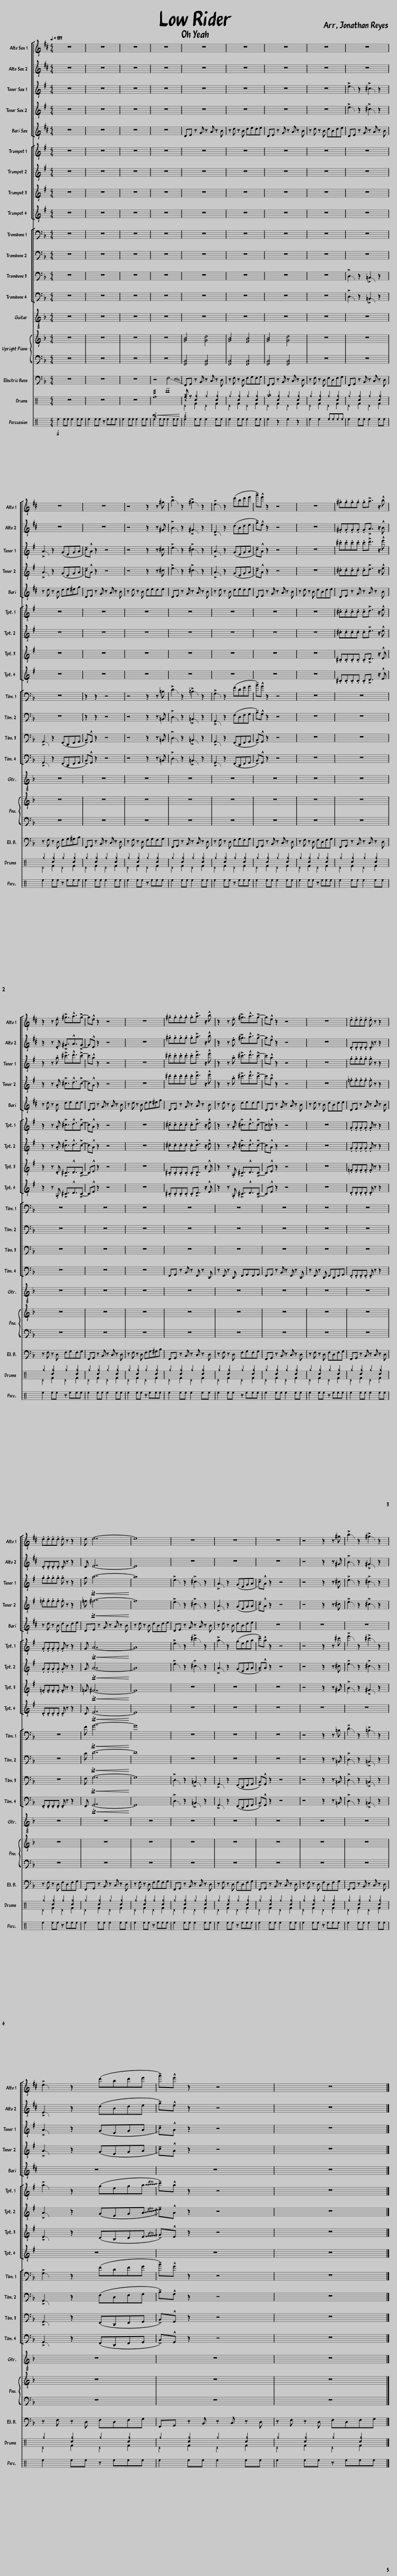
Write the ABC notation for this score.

X:1
%%score [ 1 2 3 4 5 ] [ 6 7 8 9 ] [ 10 11 12 13 ] { 14 | 15 } 16 ( 17 18 ) 19
L:1/8
Q:1/4=139
M:4/4
I:linebreak $
K:F
V:1 treble transpose=-9
V:2 treble transpose=-9
V:3 treble transpose=-14
V:4 treble transpose=-14
V:5 treble transpose=-21
V:6 treble transpose=-2
V:7 treble transpose=-2
V:8 treble transpose=-2
V:9 treble transpose=-2
V:10 bass
V:11 bass
V:12 bass
V:13 bass
V:14 treble
V:15 bass
V:16 bass transpose=-12
V:17 perc
K:none
V:18 perc
K:none
V:19 perc
K:none
V:1
[K:D] z8 | z8 | z8 | z8 | z8 | %5
 z8 | z8 | z8 | z8 |$ z8 | %10
 z8 | z4 z2 z ^g | !>!b2 z2 !>!^g2 z2 | !>!e2 z2 (d'bd'e' | !tenuto!g')!^!e' z2 z4 | %15
 z8 | .^g.g.g.g .g!>!a3/2 z/ !^!b |$ z2 z .e !>!^g3/2!^!a3/2!>!g- | g!^!e z2 z4 | z8 | %20
 .^g.g.g.g .g!>!a3/2 z/ !^!b | z2 z .e !>!^g3/2!^!a3/2!>!g- | g!^!e z2 z4 | z8 | .d.d.d.d .d z z2 |$ %25
 .d.d.d.d .d z z2 | d e7- | e8 | z8 | z8 | %30
 z8 | z4 z2 z ^g | !>!b2 z2 !>!^g2 z2 |$ !>!e2 z2 (d'bd'e' | !tenuto!g')!^!e' z2 z4 | %35
 z8 |] %36
V:2
[K:D] z8 | z8 | z8 | z8 | z8 | %5
 z8 | z8 | z8 | z8 |$ z8 | %10
 z8 | z4 z2 z ^G | !>!B2 z2 !>!^G2 z2 | !>!E2 z2 (dBde | !tenuto!g)!^!e z2 z4 | %15
 z8 | .^G.G.G.G .G!>!A3/2 z/ !^!B |$ z2 z .E !>!^G3/2!^!A3/2!>!G- | G!^!E z2 z4 | z8 | %20
 .^g.g.g.g .g!>!a3/2 z/ !^!b | z2 z .e !>!^g3/2!^!a3/2!>!g- | g!^!e z2 z4 | z8 | .D.D.D.D .D z z2 |$ %25
 .D.D.D.D .D z z2 | D E7- | E8 | z8 | z8 | %30
 z8 | z4 z2 z ^G | !>!B2 z2 !>!^G2 z2 |$ !>!E2 z2 (dBde | !tenuto!g)!^!e z2 z4 | %35
 z8 |] %36
V:3
[K:G] z8 | z8 | z8 | z8 | z8 | %5
 z8 | z8 | z8 | !>!e2 z2 !>!^c2 z2 |$ !>!A2 z2 (GEGA | %10
 !tenuto!c)!^!A z2 z4 | z4 z2 z ^c | !>!e2 z2 !>!^c2 z2 | !>!A2 z2 (GEGA | !tenuto!c)!^!A z2 z4 | %15
 z8 | .^c'.c'.c'.c' .c'!>!d'3/2 z/ !^!e' |$ z2 z .a !>!^c'3/2!^!d'3/2!>!c'- | c'!^!a z2 z4 | z8 | %20
 .^c'.c'.c'.c' .c'!>!d'3/2 z/ !^!e' | z2 z .a !>!^c'3/2!^!d'3/2!>!c'- | c'!^!a z2 z4 | z8 | .g.g.g.g .g z z2 |$ %25
 .g.g.g.g .g z z2 | g!<(! a7-!<)! | a8 | !>!e2 z2 !>!^c2 z2 | !>!A2 z2 (GEGA | %30
 !tenuto!c)!^!A z2 z4 | z4 z2 z ^c | !>!e2 z2 !>!^c2 z2 |$ !>!A2 z2 (GEGA | !tenuto!c)!^!A z2 z4 | %35
 z8 |] %36
V:4
[K:G] z8 | z8 | z8 | z8 | z8 | %5
 z8 | z8 | z8 | !>!e2 z2 !>!^c2 z2 |$ !>!A2 z2 (GEGA | %10
 !tenuto!c)!^!A z2 z4 | z4 z2 z ^c | !>!e2 z2 !>!^c2 z2 | !>!A2 z2 (GEGA | !tenuto!c)!^!A z2 z4 | %15
 z8 | .^c.c.c.c .c!>!d3/2 z/ !^!e |$ z2 z .A !>!^c3/2!^!d3/2!>!c- | c!^!A z2 z4 | z8 | %20
 .^c'.c'.c'.c' .c'!>!d'3/2 z/ !^!e' | z2 z .a !>!^c'3/2!^!d'3/2!>!c'- | c'!^!a z2 z4 | z8 | .=f.f.f.f .f z z2 |$ %25
 .=f.f.f.f .f z z2 | =f!<(! ^f7-!<)! | f8 | !>!e2 z2 !>!^c2 z2 | !>!A2 z2 (GEGA | %30
 !tenuto!c)!^!A z2 z4 | z4 z2 z ^c | !>!e2 z2 !>!^c2 z2 |$ !>!A2 z2 (GEGA | !tenuto!c)!^!A z2 z4 | %35
 z8 |] %36
V:5
[K:D] z8 | z8 | z8 | z8 | DE z G z A z B | %5
 z d z B dede | DE z G z A z B | z d z B dBde | DE z G z A z B |$ z d z B de^eg | %10
 DE z G z A z B | z d z B dede | DE z G z A z B | z d z B dede | DE z G z A z B | %15
 z d z B dBde | DE z G z A z B |$ z d z B dede | DE z G z A z B | z d z B de^eg | %20
 DE z G z A z B | z d z B dede | DE z G z A z B | z d z B dBde | DE z G z A z B |$ %25
 z d z B dBde | DE z G z A z B | z d z B dBde | DE z G z A z B | z d z B dBde | %30
 z8 | z8 | z8 |$ z8 | z8 | %35
 z8 |] %36
V:6
[K:G] z8 | z8 | z8 | z8 | z8 | %5
 z8 | z8 | z8 | z8 |$ z8 | %10
 z8 | z8 | z8 | z8 | z8 | %15
 z8 | .^c.c.c.c .c!>!d3/2 z/ !^!e |$ z2 z .A !>!^c3/2!^!d3/2!>!c- | c!^!A z2 z4 | z8 | %20
 .^c.c.c.c .c!>!d3/2 z/ !^!e | z2 z .A !>!^c3/2!^!d3/2!>!c- | c!^!=c z2 z4 | z8 | .G.G.G.G .G z z2 |$ %25
 .G.G.G.G .G z z2 | G!<(! A7-!<)! | A8 | !>!e2 z2 !>!^c'2 z2 | !>!a2 z2 (gega | %30
 !tenuto!c')!^!a z2 z4 | z4 z2 z ^c' | !>!e'2 z2 !>!^c'2 z2 |$ !>!a2 z2 (geg!~(!a | !~)!!tenuto!c')!^!a z2 z4 | %35
 z8 |] %36
V:7
[K:G] z8 | z8 | z8 | z8 | z8 | %5
 z8 | z8 | z8 | z8 |$ z8 | %10
 z8 | z8 | z8 | z8 | z8 | %15
 z8 | .^c.c.c.c .c!>!d3/2 z/ !^!e |$ z2 z .A !>!^c3/2!^!d3/2!>!c- | c!^!A z2 z4 | z8 | %20
 .^c.c.c.c .c!>!d3/2 z/ !^!e | z2 z .A !>!^c3/2!^!d3/2!>!c- | c!^!A z2 z4 | z8 | .G.G.G.G .G z z2 |$ %25
 .G.G.G.G .G z z2 | G!<(! A7-!<)! | A8 | !>!e2 z2 !>!^c2 z2 | !>!A2 z2 (GEGA | %30
 !tenuto!A)!^!A z2 z4 | z4 z2 z ^c | !>!e2 z2 !>!^c2 z2 |$ !>!A2 z2 (GEG!~(!A | !~)!!tenuto!e)!^!A z2 z4 | %35
 z8 |] %36
V:8
[K:G] z8 | z8 | z8 | z8 | z8 | %5
 z8 | z8 | z8 | z8 |$ z8 | %10
 z8 | z8 | z8 | z8 | z8 | %15
 z8 | .^C.C.C.C .C!>!D3/2 z/ !^!E |$ z2 z .D !>!^C3/2!^!D3/2!>!C- | C!^!E z2 z4 | z8 | %20
 .^C.C.C.C .C!>!D3/2 z/ !^!E | z2 z .A, !>!^C3/2!^!D3/2!>!C- | C!^!E z2 z4 | z8 | .=F.F.F.F .F z z2 |$ %25
 .=F.F.F.F .F z z2 | =F!<(! ^F7-!<)! | F8 | z8 | z8 | %30
 z8 | z4 z2 z ^G | !>!B2 z2 !>!^G2 z2 |$ !>!E2 z2 (DB,D!~(!E | !~)!!tenuto!G)!^!E z2 z4 | %35
 z8 |] %36
V:9
[K:G] z8 | z8 | z8 | z8 | z8 | %5
 z8 | z8 | z8 | z8 |$ z8 | %10
 z8 | z8 | z8 | z8 | z8 | %15
 z8 | .^C.C.C.C .C!>!D3/2 z/ !^!E |$ z2 z .A, !>!^C3/2!^!D3/2!>!C- | C!^!E z2 z4 | z8 | %20
 .^C.C.C.C .C!>!D3/2 z/ !^!E | z2 z .A, !>!^C3/2!^!D3/2!>!C- | C!^!E z2 z4 | z8 | .D.D.D.D .D z z2 |$ %25
 .D.D.D.D .D z z2 | D!<(! E7-!<)! | E8 | z8 | z8 | %30
 z8 | z8 | z8 |$ z8 | z8 | %35
 z8 |] %36
V:10
 z8 | z8 | z8 | z8 | z8 | %5
 z8 | z8 | z8 | z8 |$ z8 | %10
 z2 z2 z4 | z4 z2 z =B, | !>!D2 z2 !>!=B,2 z2 | !>!G,2 z2 (FDFG | !tenuto!B)!^!G z2 z4 | %15
 z8 | z8 |$ z8 | z8 | z8 | %20
 z8 | z8 | z8 | z8 | z8 |$ %25
 z8 | F!<(! G7-!<)! | G8 | z8 | z8 | %30
 z8 | z4 z2 z =B, | !>!D2 z2 !>!=B,2 z2 |$ !>!G,2 z2 (FDFG | !tenuto!B)!^!G z2 z4 | %35
 z8 |] %36
V:11
 z8 | z8 | z8 | z8 | z8 | %5
 z8 | z8 | z8 | z8 |$ z8 | %10
 z2 z2 z4 | z4 z2 z =B,, | !>!D,2 z2 !>!=B,,2 z2 | !>!G,,2 z2 (F,D,F,G, | !tenuto!B,)!^!G, z2 z4 | %15
 z8 | z8 |$ z8 | z8 | z8 | %20
 z8 | z8 | z8 | z8 | z8 |$ %25
 z8 | C!<(! D7-!<)! | D8 | z8 | z8 | %30
 z8 | z4 z2 z =B,, | !>!D,2 z2 !>!=B,,2 z2 |$ !>!G,,2 z2 (F,D,F,G, | !tenuto!B,)!^!G, z2 z4 | %35
 z8 |] %36
V:12
 z8 | z8 | z8 | z8 | z8 | %5
 z8 | z8 | z8 | !>!D,2 z2 !>!=B,,2 z2 |$ !>!G,,2 z2 (F,,D,,F,,G,, | %10
 !tenuto!B,,)!^!G,, z2 z4 | z4 z2 z =B,, | !>!D,2 z2 !>!=B,,2 z2 | !>!G,,2 z2 (F,,D,,F,,G,, | !tenuto!B,,)!^!G,, z2 z4 | %15
 z8 | z8 |$ z8 | z8 | z8 | %20
 z8 | z8 | z8 | z8 | z8 |$ %25
 z8 | F,!<(! G,7-!<)! | G,8 | !>!D,2 z2 !>!=B,,2 z2 | !>!G,,2 z2 (F,,D,,F,,G,, | %30
 !tenuto!B,,)!^!G,, z2 z4 | z4 z2 z =B,, | !>!D,2 z2 !>!=B,,2 z2 |$ !>!G,,2 z2 (F,,D,,F,,G,, | !tenuto!B,,)!^!G,, z2 z4 | %35
 z8 |] %36
V:13
 z8 | z8 | z8 | z8 | z8 | %5
 z8 | z8 | z8 | !>!D,2 z2 !>!=B,,2 z2 |$ !>!G,,2 z2 (F,,D,,F,,G,, | %10
 !tenuto!B,,)!^!G,, z2 z4 | z4 z2 z =B,, | !>!D,2 z2 !>!=B,,2 z2 | !>!G,,2 z2 (F,,D,,F,,G,, | !tenuto!B,,)!^!G,, z2 z4 | %15
 z8 | z8 |$ z8 | z8 | z8 | %20
 F,,G,, z B,, z F,, z D,, | z F,, z D,, F,,G,,F,,G,, | F,,G,, z B,, z F,, z D,, | z F,, z D,, F,,D,,F,,G,, | .F,,.F,,.F,,.F,, .F,, z z2 |$ %25
 .F,,.F,,.F,,.F,, .F,, z z2 | F,,!<(! G,,7-!<)! | G,,8 | !>!D,2 z2 !>!=B,,2 z2 | !>!G,,2 z2 (F,,D,,F,,G,, | %30
 !tenuto!B,,)!^!G,, z2 z4 | z4 z2 z =B,, | !>!D,2 z2 !>!=B,,2 z2 |$ !>!G,,2 z2 (F,,D,,F,,G,, | !tenuto!B,,)!^!G,, z2 z4 | %35
 z8 |] %36
V:14
 z8 | z8 | z8 | z8 | [GB]4 [Gd]4 | %5
 [GB]4 [FB]4 | [GB]4 [Gd]4 | z8 | z8 |$ z8 | %10
 z8 | z8 | z8 | z8 | z8 | %15
 z8 | z8 |$ z8 | z8 | z8 | %20
 z8 | z8 | z8 | z8 | z8 |$ %25
 z8 | z8 | z8 | z8 | z8 | %30
 z8 | z8 | z8 |$ z8 | z8 | %35
 z8 |] %36
V:15
 z8 | z8 | z8 | z8 | [F,,B,,]4 [F,,B,,]4 | %5
 [F,,B,,]4 [F,,B,,]4 | [F,,B,,]4 [F,,B,,]4 | z8 | z8 |$ z8 | %10
 z8 | z8 | z8 | z8 | z8 | %15
 z8 | z8 |$ z8 | z8 | z8 | %20
 z8 | z8 | z8 | z8 | z8 |$ %25
 z8 | z8 | z8 | z8 | z8 | %30
 z8 | z8 | z8 |$ z8 | z8 | %35
 z8 |] %36
V:16
 z8 | z8 | z8 | z4!ff! !-(!F,4 | !-)!F,,G,, z B,, z C, z D, | %5
 z F, z D, F,G,F,G, | F,,G,, z B,, z C, z D, | z F, z D, F,D,F,G, | F,,G,, z B,, z C, z D, |$ z F, z D, F,G,^G,B, | %10
 F,,G,, z B,, z C, z D, | z F, z D, F,G,F,G, | F,,G,, z B,, z C, z D, | z F, z D, F,G,F,G, | F,,G,, z B,, z C, z D, | %15
 z F, z D, F,D,F,G, | F,,G,, z B,, z C, z D, |$ z F, z D, F,G,F,G, | F,,G,, z B,, z C, z D, | z F, z D, F,G,^G,B, | %20
 F,,G,, z B,, z C, z D, | z F, z D, F,G,F,G, | F,,G,, z B,, z C, z D, | z F, z D, F,D,F,G, | F,,G,, z B,, z C, z D, |$ %25
 z F, z D, F,D,F,G, | F,,G,, z B,, z C, z D, | z F, z D, F,G,F,G, | F,,G,, z B,, z C, z D, | z F, z D, F,D,F,G, | %30
 F,,G,, z B,, z C, z D, | z F, z D, F,D,F,G, | F,,G,, z B,, z C, z D, |$ z F, z D, F,D,F,G, | F,,G,, z B,, z C, z D, | %35
 z F, z D, F,D,F,G, |] %36
V:17
[K:C] z8 | z8 | z8 |!mf!!<(! !///!f8!<)! |!f! [^cf^a] z [c^g]2 ^g2 [c^g]2 | %5
 ^g2 [c^g]2 ^g2 [c^g]2 | [^g^a]2 [c^g]2 ^g2 [c^g]2 | ^g2 [c^g]2 ^g2 [c^g]2 | ^g2 [c^g]2 ^g2 [c^g]2 |$ ^g2 [c^g]2 ^g2 [c^g]2 | %10
 ^g2 [c^g]2 ^g2 [c^g]2 | ^g2 [c^g]2 ^g2 [c^g]2 | ^g2 [c^g]2 ^g2 [c^g]2 | ^g2 [c^g]2 ^g2 [c^g]2 | ^g2 [c^g]2 ^g2 [c^g]2 | %15
 ^g2 [c^g]2 ^g2 [c^g]2 | ^g2 [c^g]2 ^g2 [c^g]2 |$ ^g2 [c^g]2 ^g2 [c^g]2 | ^g2 [c^g]2 ^g2 [c^g]2 | ^g2 [c^g]2 ^g2 [c^g]2 | %20
 ^g2 [c^g]2 ^g2 [c^g]2 | ^g2 [c^g]2 ^g2 [c^g]2 | ^g2 [c^g]2 ^g2 [c^g]2 | ^g2 [c^g]2 ^g2 [c^g]2 | ^g2 [c^g]2 ^g2 [c^g]2 |$ %25
 ^g2 [c^g]2 ^g2 [c^g]2 | ^g2 [c^g]2 ^g2 [c^g]2 | ^g2 [c^g]2 ^g2 [c^g]2 | ^g2 [c^g]2 ^g2 [c^g]2 | ^g2 [c^g]2 ^g2 [c^g]2 | %30
 ^g2 [c^g]2 ^g2 [c^g]2 | ^g2 [c^g]2 ^g2 [c^g]2 | ^g2 [c^g]2 ^g2 [c^g]2 |$ ^g2 [c^g]2 ^g2 [c^g]2 | ^g2 [c^g]2 ^g2 [c^g]2 | %35
 ^g2 [c^g]2 ^g2 [c^g]2 |] %36
V:18
[K:C] x8 | x8 | x8 | x8 | ^D2 F2 ^D2 F2 | %5
 ^D2 F2 ^D2 F2 | ^D2 F2 ^D2 F2 | ^D2 F2 ^D2 F2 | ^D2 F2 ^D2 F2 |$ ^D2 F2 ^D2 F2 | %10
 ^D2 F2 ^D2 F2 | ^D2 F2 ^D2 F2 | ^D2 F2 ^D2 F2 | ^D2 F2 ^D2 F2 | ^D2 F2 ^D2 F2 | %15
 ^D2 F2 ^D2 F2 | ^D2 F2 ^D2 F2 |$ ^D2 F2 ^D2 F2 | ^D2 F2 ^D2 F2 | ^D2 F2 ^D2 F2 | %20
 ^D2 F2 ^D2 F2 | ^D2 F2 ^D2 F2 | ^D2 F2 ^D2 F2 | ^D2 F2 ^D2 F2 | ^D2 F2 ^D2 F2 |$ %25
 ^D2 F2 ^D2 F2 | ^D2 F2 ^D2 F2 | ^D2 F2 ^D2 F2 | ^D2 F2 ^D2 F2 | ^D2 F2 ^D2 F2 | %30
 ^D2 F2 ^D2 F2 | ^D2 F2 ^D2 F2 | ^D2 F2 ^D2 F2 |$ ^D2 F2 ^D2 F2 | ^D2 F2 ^D2 F2 | %35
 ^D2 F2 ^D2 F2 |] %36
V:19
[K:C]!f! e2 ee e2 ee | e2 ee z eee | e2 ee e2 ee | e2 ee e2 ee | e2 ee e2 ee | %5
 e2 ee e2 ee | e2 z2 e2 z2 | e2 e2 eeee | e2 ee e2 ee |$ e2 ee z eee | %10
 e2 ee e2 ee | e2 ee z eee | e2 ee e2 ee | e2 ee z eee | e2 ee e2 ee | %15
 e2 ee z eee | e2 ee e2 ee |$ e2 ee z eee | e2 ee e2 ee | e2 ee z eee | %20
 e2 ee e2 ee | e2 ee z eee | e2 ee e2 ee | e2 ee z eee | e2 ee e2 ee |$ %25
 e2 ee z eee | e2 ee e2 ee | e2 ee z eee | e2 ee e2 ee | e2 ee z eee | %30
 e2 ee e2 ee | e2 ee z eee | e2 ee e2 ee |$ e2 ee z eee | e2 ee e2 ee | %35
 e2 ee z eee |] %36
